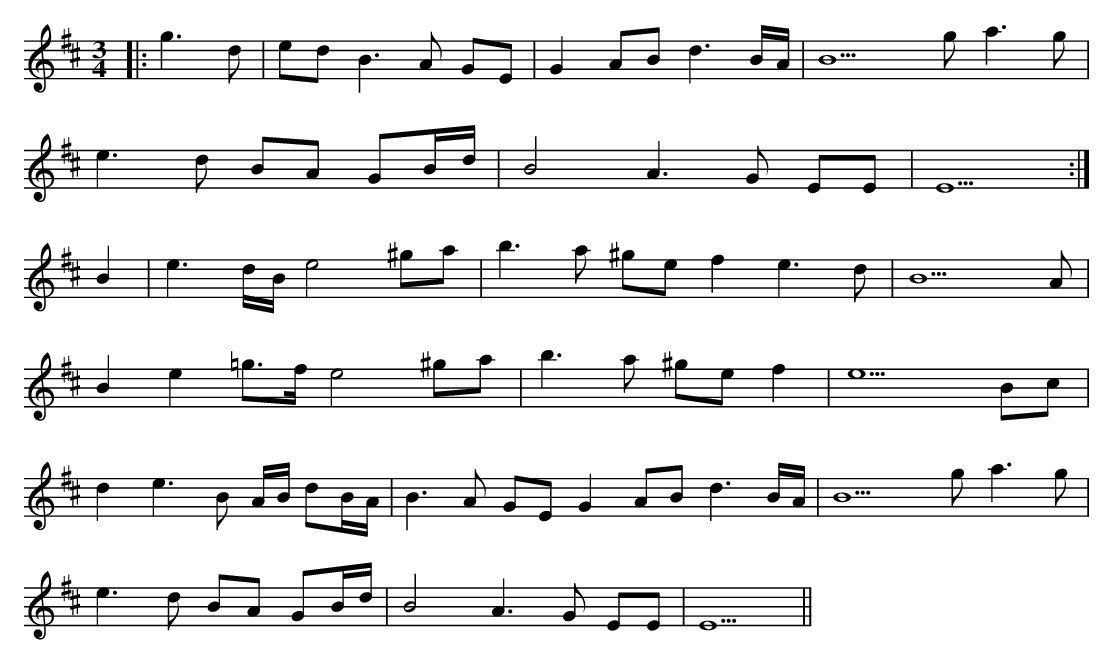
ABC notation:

X:1
M:3/4
K:Edor
|:g3d|ed B3A GE|G2AB d3B/A/|B9 ga3g|
e3d BA GB/d/|B4 A3G EE|E9:|
B2|e3d/B/ e4 ^ga|b3a ^gef2 e3d|B9 A|
B2e2 =g>f e4^ga|b3a ^gef2|e9 Bc|
d2 e3B A/B/ dB/A/|B3A GE G2AB d3B/A/|B9 ga3g|
e3d BA GB/d/|B4 A3G EE|E9||
